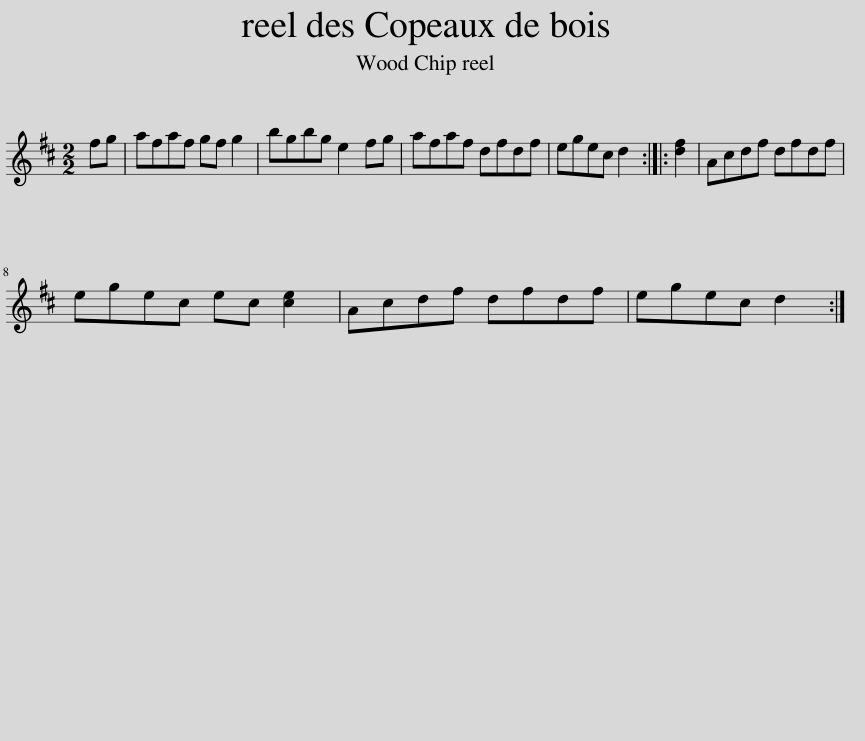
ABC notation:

X:1
L:1/8
M:2/2
I:linebreak $
K:D
V:1 treble
V:1
 fg | afaf gf g2 | bgbg e2 fg | afaf dfdf | egec d2 :: %5
 [df]2 | Acdf dfdf |$ egec ec [ce]2 | Acdf dfdf | egec d2 :| %10
